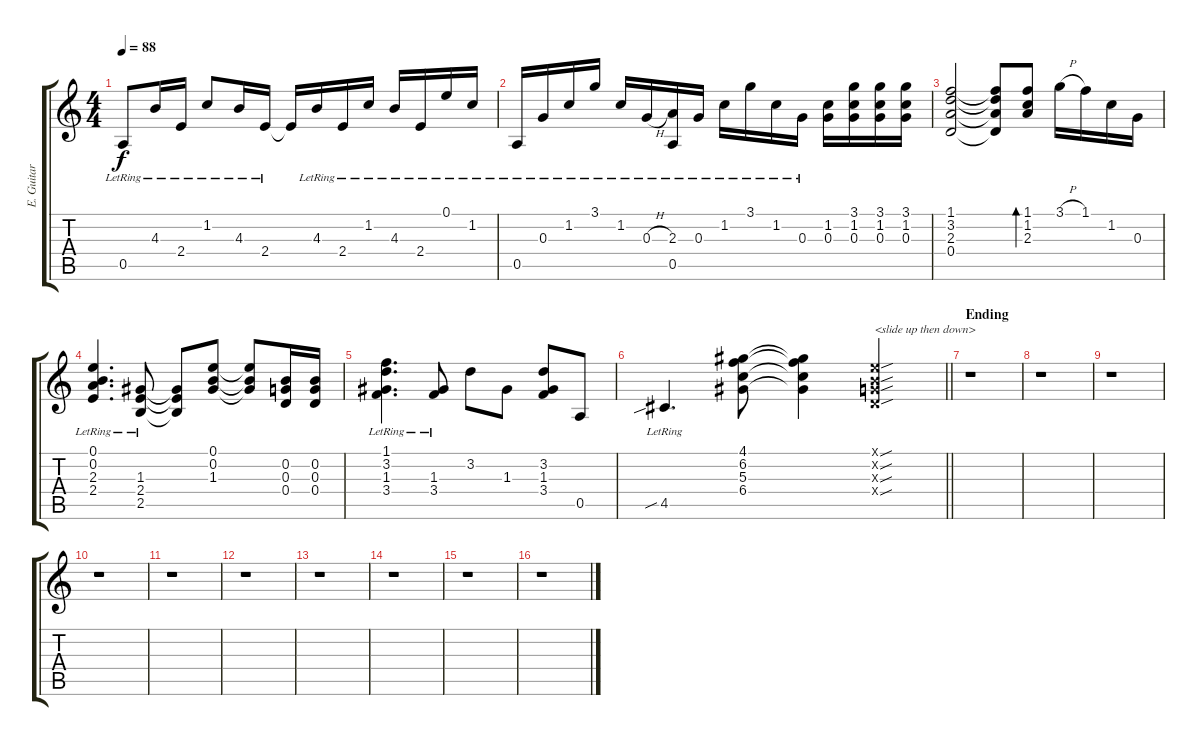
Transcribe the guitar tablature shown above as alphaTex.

\track ("E. Guitar I" "E. Guitar ") {instrument overdrivenguitar}
\staff {score tabs}
\tuning (E4 B3 G3 D3 A2 E2) {hide}
\ts (4 4)
\tempo 88
\clef g2
\ks c
0.5{lr}.8{dy f} 4.3{lr}.16 2.4{lr}.16 1.2{lr}.8 4.3{lr}.16 2.4{lr}.16 2.4{t}.16 4.3{lr}.16 2.4{lr}.16 1.2{lr}.16 4.3{lr}.16 2.4{lr}.16 0.1{lr}.16 1.2{lr}.16 |
0.5{lr}.16 0.3{lr}.16 1.2{lr}.16 3.1{lr}.16 1.2{lr}.16 0.3{h lr}.16 (2.3{lr} 0.5{lr}).16 0.3{lr}.16 1.2{lr}.16 3.1{lr}.16 1.2{lr}.16 0.3{lr}.16 (1.2 0.3).16 (3.1 1.2 0.3).16 (3.1 1.2 0.3).16 (3.1 1.2 0.3).16 |
(1.1 3.2 2.3 0.4).2 (1.1{t} 3.2{t} 2.3{t} 0.4{t}).8 (1.1 1.2 2.3).8{bd 120} 3.1{h}.16 1.1.16 1.2.16 0.3.16 |
(0.1{lr} 0.2{lr} 2.3{lr} 2.4{lr}).4{d} (1.3{lr} 2.4{lr} 2.5{lr}).8 (1.3{t} 2.4{t} 2.5{t}).8 (0.1 0.2 1.3).8 (0.1{t} 0.2{t} 1.3{t}).8 (0.2 0.3 0.4).16 (0.2 0.3 0.4).16 |
(1.1{lr} 3.2{lr} 1.3{lr} 3.4{lr}).4{d} (1.3{lr} 3.4{lr}).8 3.2.8 1.3.8 (3.2 1.3 3.4).8 0.5.8 |
\barLineRight lightlight
4.5{sib lr}.4{d} (4.1 6.2 5.3 6.4).8 (4.1{t} 6.2{t} 5.3{t} 6.4{t}).4 (0.1{sou x} 0.2{sou x} 0.3{sou x} 0.4{sou x}).4{txt "<slide up then down>"} |
\section ("" "Ending")
r.1 |
r.1 |
r.1 |
r.1 |
r.1 |
r.1 |
r.1 |
r.1 |
r.1 |
r.1
